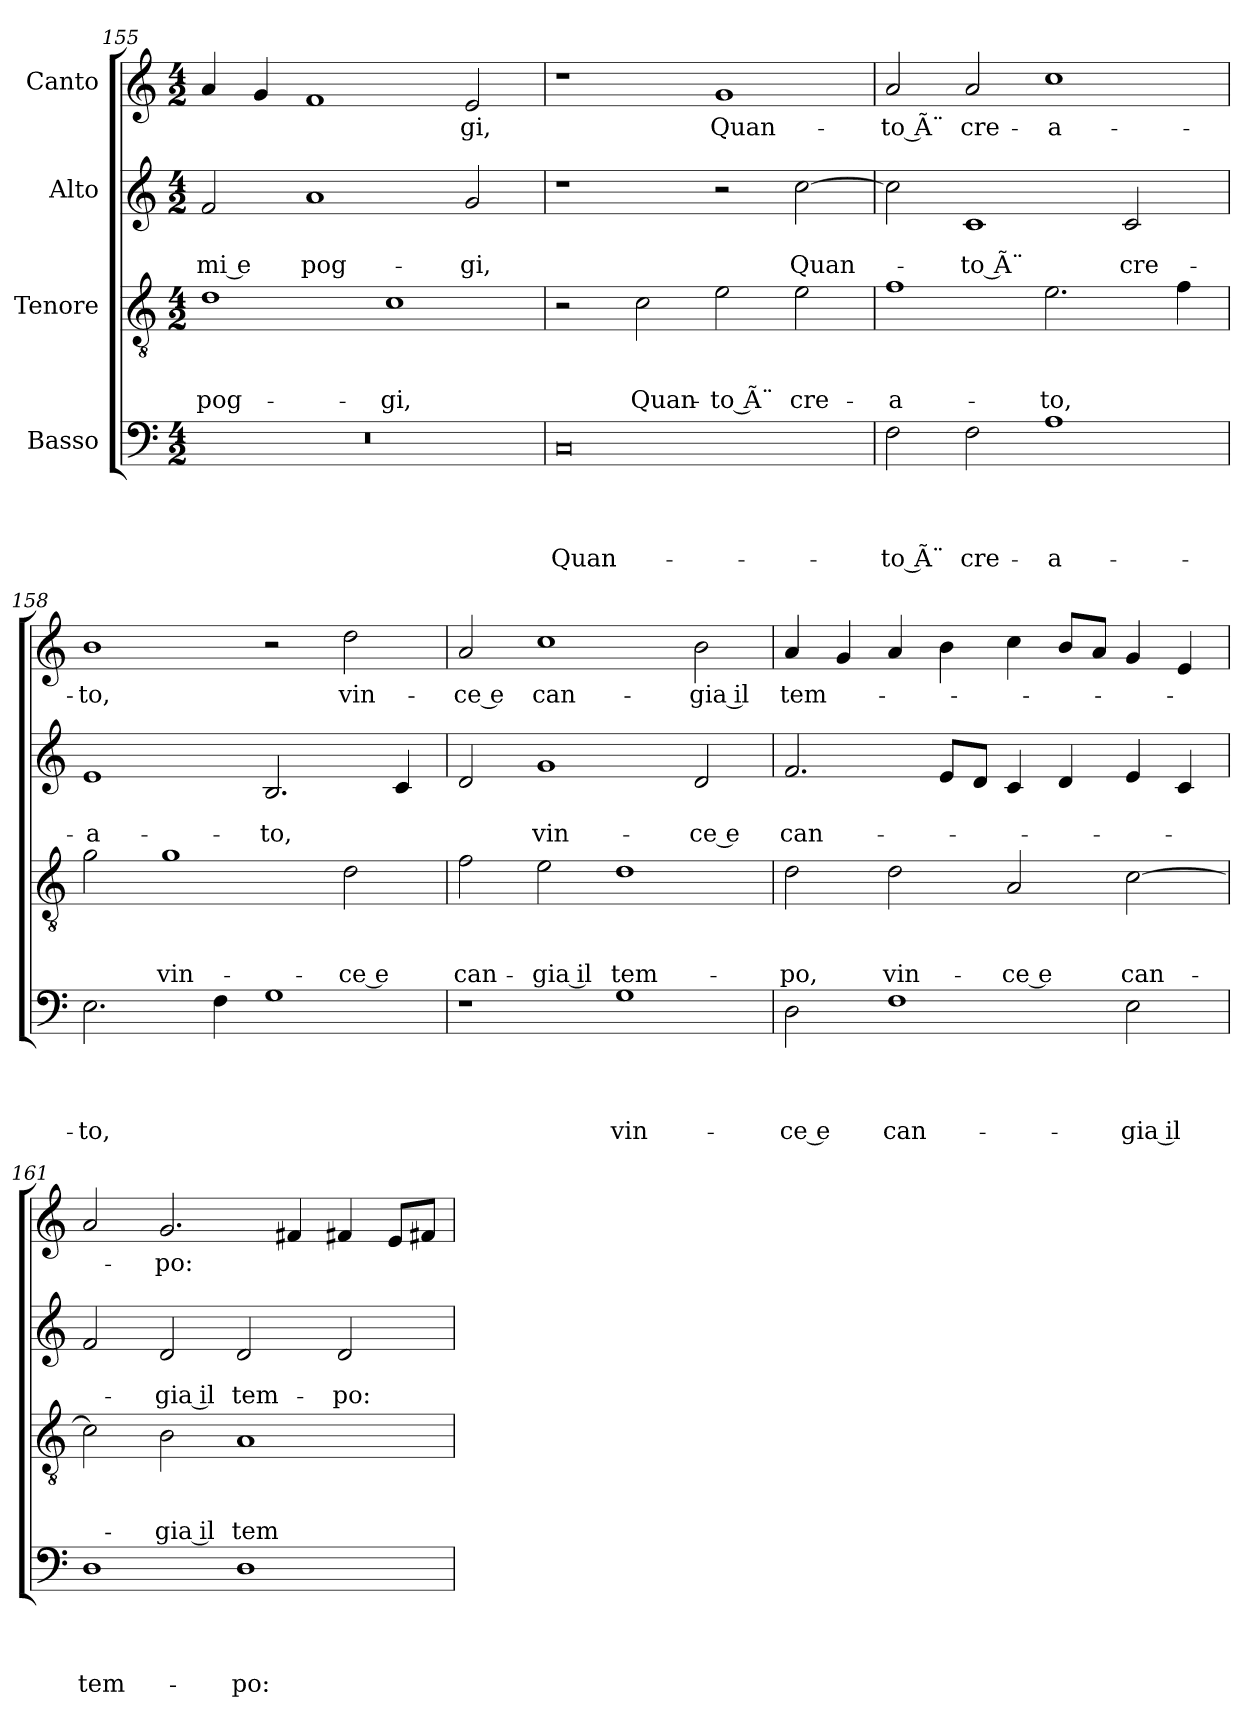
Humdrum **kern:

**kern	**text	**text	**text	**text	**kern	**text	**text	**text	**kern	**text	**text	**kern	**text
*part4	*part4	*part4	*part4	*part4	*part3	*part3	*part3	*part3	*part2	*part2	*part2	*part1	*part1
*staff4	*staff4	*staff4	*staff4	*staff4	*staff3	*staff3	*staff3	*staff3	*staff2	*staff2	*staff2	*staff1	*staff1
*I"Basso	*	*	*	*	*I"Tenore	*	*	*	*I"Alto	*	*	*I"Canto	*
*clefF4	*	*	*	*	*clefGv2	*	*	*	*clefG2	*	*	*clefG2	*
*k[]	*	*	*	*	*k[]	*	*	*	*k[]	*	*	*k[]	*
*M4/2	*	*	*	*	*M4/2	*	*	*	*M4/2	*	*	*M4/2	*
=155	=155	=155	=155	=155	=155	=155	=155	=155	=155	=155	=155	=155	=155
0r	.	.	.	.	1d\	.	.	pog-	2f/	.	-mi e	4a/	.
.	.	.	.	.	.	.	.	.	.	.	.	4g/	.
.	.	.	.	.	.	.	.	.	1a/	.	pog-	1f/	.
.	.	.	.	.	1c\	.	.	-gi,	.	.	.	.	.
.	.	.	.	.	.	.	.	.	2g/	.	-gi,	2e/	-gi,
=156	=156	=156	=156	=156	=156	=156	=156	=156	=156	=156	=156	=156	=156
0C/	.	.	.	Quan-	2r	.	.	.	1r	.	.	1r	.
.	.	.	.	.	2c\	.	.	Quan-	.	.	.	.	.
.	.	.	.	.	2e\	.	.	-to Ã¨	2r	.	.	1g/	Quan-
.	.	.	.	.	2e\	.	.	cre-	[2cc\	.	Quan-	.	.
=157	=157	=157	=157	=157	=157	=157	=157	=157	=157	=157	=157	=157	=157
2F\	.	.	.	-to Ã¨	1f/	.	.	-a-	2cc\]	.	.	2a/	-to Ã¨
2F\	.	.	.	cre-	.	.	.	.	1c/	.	-to Ã¨	2a/	cre-
1A\	.	.	.	-a-	2.e\	.	.	-to,	.	.	.	1cc\	-a-
.	.	.	.	.	.	.	.	.	2c/	.	cre-	.	.
.	.	.	.	.	4f\	.	.	.	.	.	.	.	.
=158	=158	=158	=158	=158	=158	=158	=158	=158	=158	=158	=158	=158	=158
2.E\	.	.	.	-to,	2g\	.	.	.	1e/	.	-a-	1b\	-to,
.	.	.	.	.	1g/	.	.	vin-	.	.	.	.	.
4F\	.	.	.	.	.	.	.	.	.	.	.	.	.
1G\	.	.	.	.	.	.	.	.	2.B/	.	-to,	2r	.
.	.	.	.	.	2d\	.	.	-ce e	.	.	.	2dd\	vin-
.	.	.	.	.	.	.	.	.	4c/	.	.	.	.
=159	=159	=159	=159	=159	=159	=159	=159	=159	=159	=159	=159	=159	=159
1r	.	.	.	.	2f\	.	.	can-	2d/	.	.	2a/	-ce e
.	.	.	.	.	2e\	.	.	-gia il	1g/	.	vin-	1cc\	can-
1G\	.	.	.	vin-	1d\	.	.	tem-	.	.	.	.	.
.	.	.	.	.	.	.	.	.	2d/	.	-ce e	2b\	-gia il
=160	=160	=160	=160	=160	=160	=160	=160	=160	=160	=160	=160	=160	=160
2D\	.	.	.	-ce e	2d\	.	.	-po,	2.f/	.	can-	4a/	tem-
.	.	.	.	.	.	.	.	.	.	.	.	4g/	.
1F\	.	.	.	can-	2d\	.	.	vin-	.	.	.	4a/	.
.	.	.	.	.	.	.	.	.	8e/L	.	.	4b\	.
.	.	.	.	.	.	.	.	.	8d/J	.	.	.	.
.	.	.	.	.	2A/	.	.	-ce e	4c/	.	.	4cc\	.
.	.	.	.	.	.	.	.	.	4d/	.	.	8b/L	.
.	.	.	.	.	.	.	.	.	.	.	.	8a/J	.
2E\	.	.	.	-gia il	[2c\	.	.	can-	4e/	.	.	4g/	.
.	.	.	.	.	.	.	.	.	4c/	.	.	4e/	.
=161	=161	=161	=161	=161	=161	=161	=161	=161	=161	=161	=161	=161	=161
1D\	.	.	.	tem-	2c\]	.	.	.	2f/	.	.	2a/	.
.	.	.	.	.	2B\	.	.	-gia il	2d/	.	-gia il	2.g/	-po:
1D\	.	.	.	-po:	1A/	.	.	tem-	2d/	.	tem-	.	.
.	.	.	.	.	.	.	.	.	.	.	.	4f#X/	.
.	.	.	.	.	.	.	.	.	2d/	.	-po:	4f#X/	.
.	.	.	.	.	.	.	.	.	.	.	.	8e/L	.
.	.	.	.	.	.	.	.	.	.	.	.	8f#X/J	.
=	=	=	=	=	=	=	=	=	=	=	=	=	=
*-	*-	*-	*-	*-	*-	*-	*-	*-	*-	*-	*-	*-	*-
